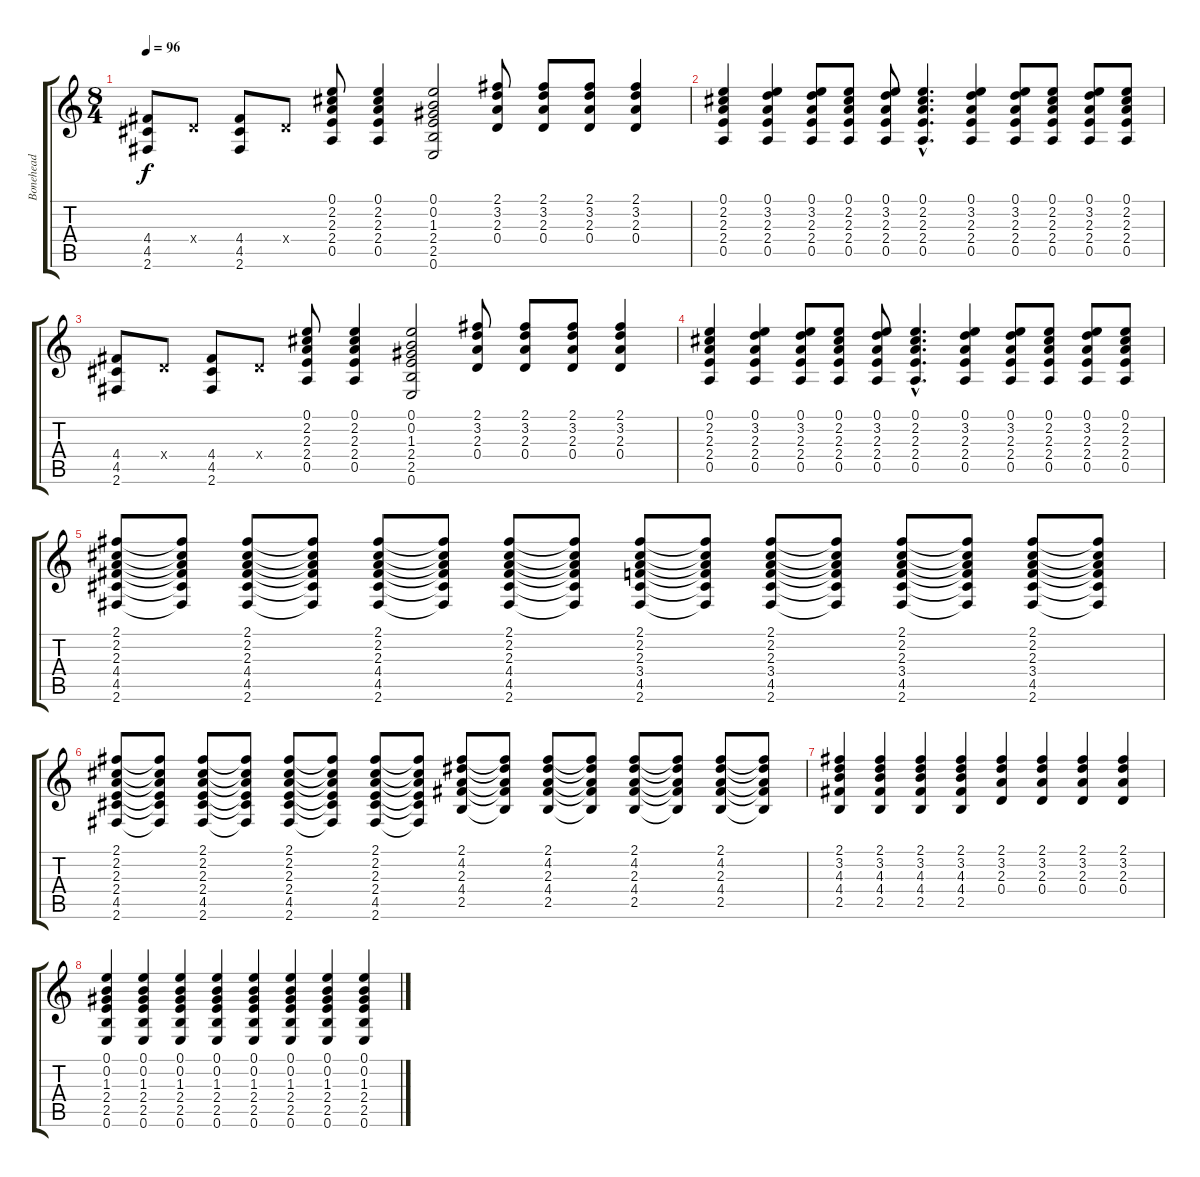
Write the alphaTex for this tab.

\track ("Bonehead" "Bonehead") {instrument distortionguitar}
\staff {score tabs}
\tuning (E4 B3 G3 D3 A2 E2) {hide}
\ts (8 4)
\tempo 96
\clef g2
\ks c
(4.4 4.5 2.6).8{dy f} 0.4{x}.8 (4.4 4.5 2.6).8 0.4{x}.8 (0.1 2.2 2.3 2.4 0.5).8 (0.1 2.2 2.3 2.4 0.5).4 (0.1 0.2 1.3 2.4 2.5 0.6).2 (2.1 3.2 2.3 0.4).8 (2.1 3.2 2.3 0.4).8 (2.1 3.2 2.3 0.4).8 (2.1 3.2 2.3 0.4).4 |
(0.1 2.2 2.3 2.4 0.5).4 (0.1 3.2 2.3 2.4 0.5).4 (0.1 3.2 2.3 2.4 0.5).8 (0.1 2.2 2.3 2.4 0.5).8 (0.1 3.2 2.3 2.4 0.5).8 (0.1{hac} 2.2{hac} 2.3{hac} 2.4{hac} 0.5{hac}).4{d} (0.1 3.2 2.3 2.4 0.5).4 (0.1 3.2 2.3 2.4 0.5).8 (0.1 2.2 2.3 2.4 0.5).8 (0.1 3.2 2.3 2.4 0.5).8 (0.1 2.2 2.3 2.4 0.5).8 |
(4.4 4.5 2.6).8 0.4{x}.8 (4.4 4.5 2.6).8 0.4{x}.8 (0.1 2.2 2.3 2.4 0.5).8 (0.1 2.2 2.3 2.4 0.5).4 (0.1 0.2 1.3 2.4 2.5 0.6).2 (2.1 3.2 2.3 0.4).8 (2.1 3.2 2.3 0.4).8 (2.1 3.2 2.3 0.4).8 (2.1 3.2 2.3 0.4).4 |
(0.1 2.2 2.3 2.4 0.5).4 (0.1 3.2 2.3 2.4 0.5).4 (0.1 3.2 2.3 2.4 0.5).8 (0.1 2.2 2.3 2.4 0.5).8 (0.1 3.2 2.3 2.4 0.5).8 (0.1{hac} 2.2{hac} 2.3{hac} 2.4{hac} 0.5{hac}).4{d} (0.1 3.2 2.3 2.4 0.5).4 (0.1 3.2 2.3 2.4 0.5).8 (0.1 2.2 2.3 2.4 0.5).8 (0.1 3.2 2.3 2.4 0.5).8 (0.1 2.2 2.3 2.4 0.5).8 |
(2.1 2.2 2.3 4.4 4.5 2.6).8 (2.1{t} 2.2{t} 2.3{t} 4.4{t} 4.5{t} 2.6{t}).8 (2.1 2.2 2.3 4.4 4.5 2.6).8 (2.1{t} 2.2{t} 2.3{t} 4.4{t} 4.5{t} 2.6{t}).8 (2.1 2.2 2.3 4.4 4.5 2.6).8 (2.1{t} 2.2{t} 2.3{t} 4.4{t} 4.5{t} 2.6{t}).8 (2.1 2.2 2.3 4.4 4.5 2.6).8 (2.1{t} 2.2{t} 2.3{t} 4.4{t} 4.5{t} 2.6{t}).8 (2.1 2.2 2.3 3.4 4.5 2.6).8 (2.1{t} 2.2{t} 2.3{t} 3.4{t} 4.5{t} 2.6{t}).8 (2.1 2.2 2.3 3.4 4.5 2.6).8 (2.1{t} 2.2{t} 2.3{t} 3.4{t} 4.5{t} 2.6{t}).8 (2.1 2.2 2.3 3.4 4.5 2.6).8 (2.1{t} 2.2{t} 2.3{t} 3.4{t} 4.5{t} 2.6{t}).8 (2.1 2.2 2.3 3.4 4.5 2.6).8 (2.1{t} 2.2{t} 2.3{t} 3.4{t} 4.5{t} 2.6{t}).8 |
(2.1 2.2 2.3 2.4 4.5 2.6).8 (2.1{t} 2.2{t} 2.3{t} 2.4{t} 4.5{t} 2.6{t}).8 (2.1 2.2 2.3 2.4 4.5 2.6).8 (2.1{t} 2.2{t} 2.3{t} 2.4{t} 4.5{t} 2.6{t}).8 (2.1 2.2 2.3 2.4 4.5 2.6).8 (2.1{t} 2.2{t} 2.3{t} 2.4{t} 4.5{t} 2.6{t}).8 (2.1 2.2 2.3 2.4 4.5 2.6).8 (2.1{t} 2.2{t} 2.3{t} 2.4{t} 4.5{t} 2.6{t}).8 (2.1 4.2 2.3 4.4 2.5).8 (2.1{t} 4.2{t} 2.3{t} 4.4{t} 2.5{t}).8 (2.1 4.2 2.3 4.4 2.5).8 (2.1{t} 4.2{t} 2.3{t} 4.4{t} 2.5{t}).8 (2.1 4.2 2.3 4.4 2.5).8 (2.1{t} 4.2{t} 2.3{t} 4.4{t} 2.5{t}).8 (2.1 4.2 2.3 4.4 2.5).8 (2.1{t} 4.2{t} 2.3{t} 4.4{t} 2.5{t}).8 |
(2.1 3.2 4.3 4.4 2.5).4 (2.1 3.2 4.3 4.4 2.5).4 (2.1 3.2 4.3 4.4 2.5).4 (2.1 3.2 4.3 4.4 2.5).4 (2.1 3.2 2.3 0.4).4 (2.1 3.2 2.3 0.4).4 (2.1 3.2 2.3 0.4).4 (2.1 3.2 2.3 0.4).4 |
(0.1 0.2 1.3 2.4 2.5 0.6).4 (0.1 0.2 1.3 2.4 2.5 0.6).4 (0.1 0.2 1.3 2.4 2.5 0.6).4 (0.1 0.2 1.3 2.4 2.5 0.6).4 (0.1 0.2 1.3 2.4 2.5 0.6).4 (0.1 0.2 1.3 2.4 2.5 0.6).4 (0.1 0.2 1.3 2.4 2.5 0.6).4 (0.1 0.2 1.3 2.4 2.5 0.6).4
